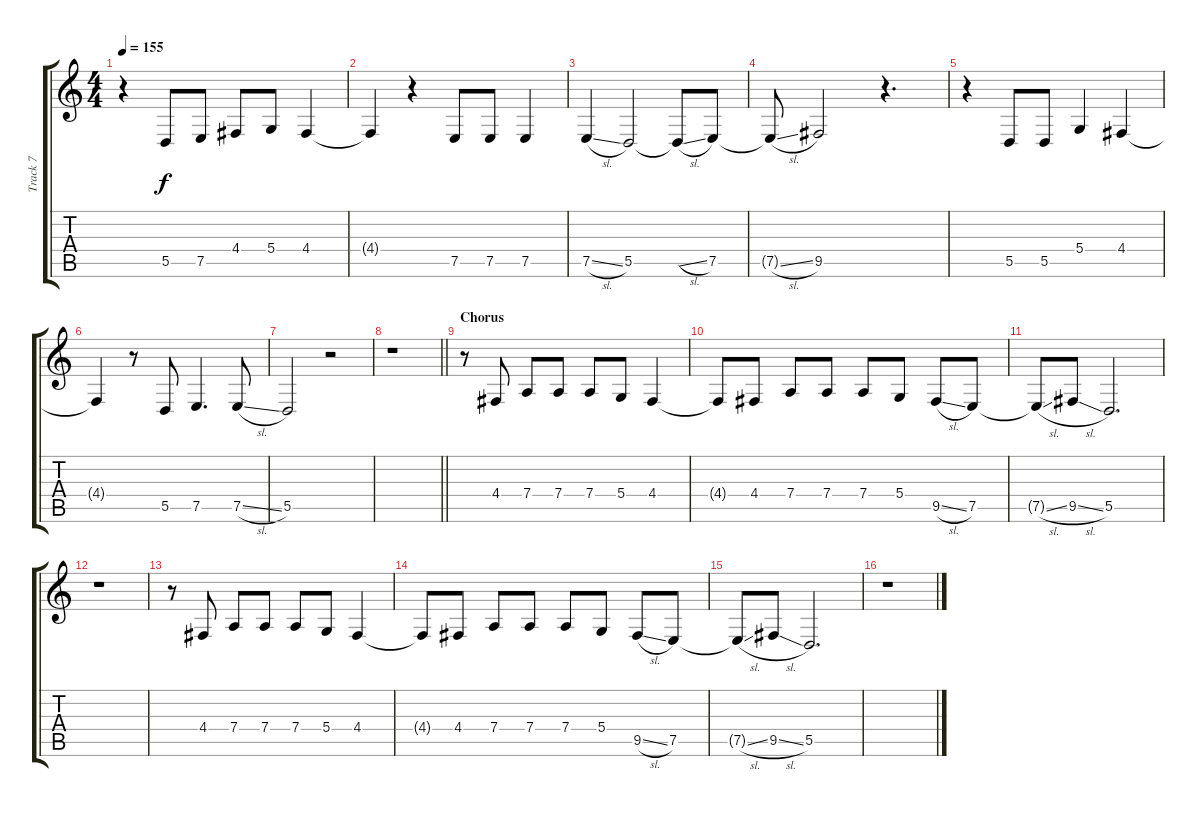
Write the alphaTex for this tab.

\track ("Track 7" "Track 7") {instrument clarinet}
\staff {score tabs}
\tuning (E4 B3 G3 D3 A2 E2) {hide}
\ts (4 4)
\tempo 155
\clef g2
\ks c
r.4{dy f} 5.5.8 7.5.8 4.4.8 5.4.8 4.4.4 |
4.4{t}.4 r.4 7.5.8 7.5.8 7.5.4 |
7.5{sl}.4 5.5.2 5.5{sl t}.8 7.5.8 |
7.5{sl t}.8 9.5.2 r.4{d} |
r.4 5.5.8 5.5.8 5.4.4 4.4.4 |
4.4{t}.4 r.8 5.5.8 7.5.4{d} 7.5{sl}.8 |
5.5.2 r.2 |
\barLineRight lightlight
r.1 |
\section ("" "Chorus")
r.8 4.4.8 7.4.8 7.4.8 7.4.8 5.4.8 4.4.4 |
4.4{t}.8 4.4.8 7.4.8 7.4.8 7.4.8 5.4.8 9.5{sl}.8 7.5.8 |
7.5{sl t}.8 9.5{sl}.8 5.5.2{d} |
r.1 |
r.8 4.4.8 7.4.8 7.4.8 7.4.8 5.4.8 4.4.4 |
4.4{t}.8 4.4.8 7.4.8 7.4.8 7.4.8 5.4.8 9.5{sl}.8 7.5.8 |
7.5{sl t}.8 9.5{sl}.8 5.5.2{d} |
r.1
